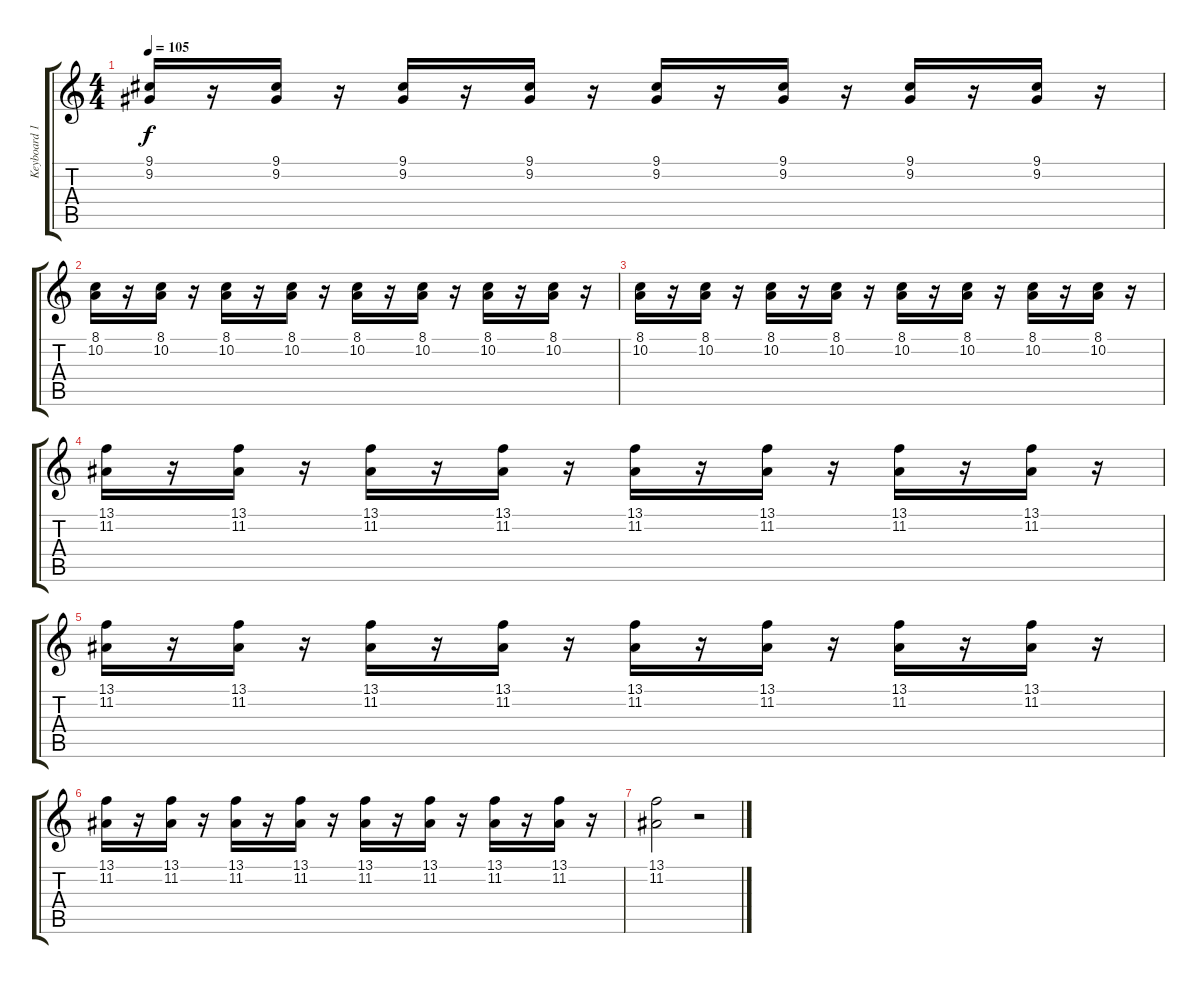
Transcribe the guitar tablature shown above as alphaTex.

\track ("Keyboard 1" "Keyboard 1") {instrument drawbarorgan}
\staff {score tabs}
\tuning (E4 B3 G3 D3 A2 E2) {hide}
\ts (4 4)
\tempo 105
\clef g2
\ks c
(9.1 9.2).16{dy f} r.16 (9.1 9.2).16 r.16 (9.1 9.2).16 r.16 (9.1 9.2).16 r.16 (9.1 9.2).16 r.16 (9.1 9.2).16 r.16 (9.1 9.2).16 r.16 (9.1 9.2).16 r.16 |
(8.1 10.2).16 r.16 (8.1 10.2).16 r.16 (8.1 10.2).16 r.16 (8.1 10.2).16 r.16 (8.1 10.2).16 r.16 (8.1 10.2).16 r.16 (8.1 10.2).16 r.16 (8.1 10.2).16 r.16 |
(8.1 10.2).16 r.16 (8.1 10.2).16 r.16 (8.1 10.2).16 r.16 (8.1 10.2).16 r.16 (8.1 10.2).16 r.16 (8.1 10.2).16 r.16 (8.1 10.2).16 r.16 (8.1 10.2).16 r.16 |
(13.1 11.2).16 r.16 (13.1 11.2).16 r.16 (13.1 11.2).16 r.16 (13.1 11.2).16 r.16 (13.1 11.2).16 r.16 (13.1 11.2).16 r.16 (13.1 11.2).16 r.16 (13.1 11.2).16 r.16 |
(13.1 11.2).16 r.16 (13.1 11.2).16 r.16 (13.1 11.2).16 r.16 (13.1 11.2).16 r.16 (13.1 11.2).16 r.16 (13.1 11.2).16 r.16 (13.1 11.2).16 r.16 (13.1 11.2).16 r.16 |
(13.1 11.2).16 r.16 (13.1 11.2).16 r.16 (13.1 11.2).16 r.16 (13.1 11.2).16 r.16 (13.1 11.2).16 r.16 (13.1 11.2).16 r.16 (13.1 11.2).16 r.16 (13.1 11.2).16 r.16 |
(13.1 11.2).2 r.2
